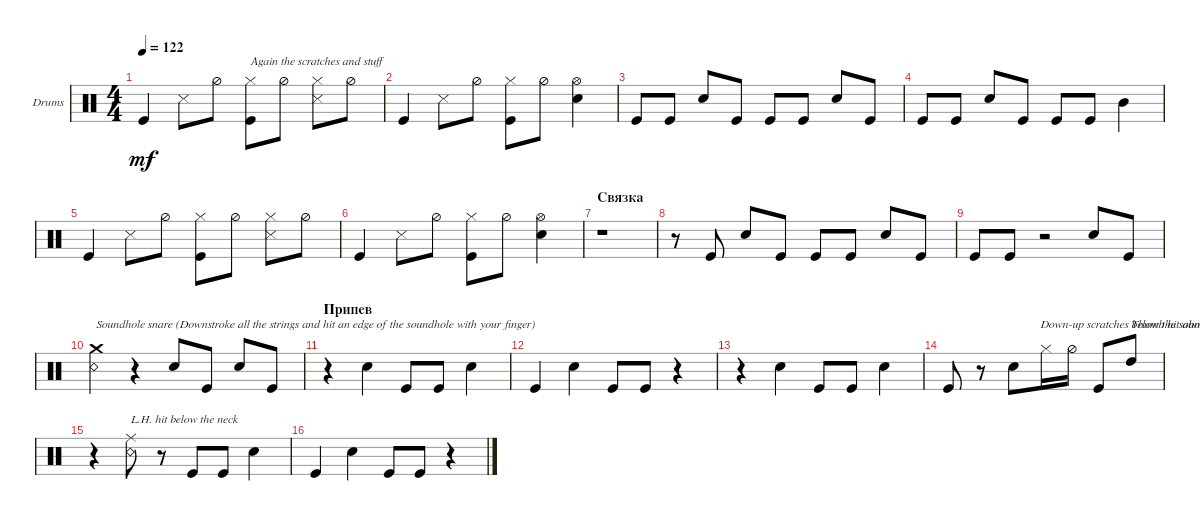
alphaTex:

\defaultSystemsLayout 4
\bracketExtendMode groupsimilarinstruments
\firstSystemTrackNameOrientation horizontal
\otherSystemsTrackNameOrientation horizontal
\track ("Drumkit" "Drums") {instrument percussion}
\staff {score}
\articulation defaults
\ts (4 4)
\tempo 122
\clef neutral
\ks c "Kick (hit)".4{dy mf} "Snare (side stick) 3".8 "Hi-Hat (half)".8
("Hi-Hat (closed)" "Kick (hit)").8{txt "Again the scratches and stuff"} "Hi-Hat (half)".8 ("Hi-Hat (closed)" "Snare (side stick) 3").8 "Hi-Hat (half)".8 |
"Kick (hit)".4 "Snare (side stick) 3".8 "Hi-Hat (half)".8 ("Hi-Hat (closed)" "Kick (hit)").8 "Hi-Hat (half)".8 ("Snare (hit) 2" "Hi-Hat (open)").4 |
"Kick (hit)".8 "Kick (hit)".8 "Snare (hit) 2".8 "Kick (hit)".8 "Kick (hit)".8 "Kick (hit)".8 "Snare (hit) 2".8 "Kick (hit)".8 |
"Kick (hit)".8 "Kick (hit)".8 "Snare (hit) 2".8 "Kick (hit)".8 "Kick (hit)".8 "Kick (hit)".8 "Mid Tom (hit)".4 |
"Kick (hit)".4 "Snare (side stick) 3".8 "Hi-Hat (half)".8 ("Hi-Hat (closed)" "Kick (hit)").8 "Hi-Hat (half)".8 ("Hi-Hat (closed)" "Snare (side stick) 3").8 "Hi-Hat (half)".8 |
"Kick (hit)".4 "Snare (side stick) 3".8 "Hi-Hat (half)".8 ("Hi-Hat (closed)" "Kick (hit)").8 "Hi-Hat (half)".8 ("Snare (hit) 2" "Hi-Hat (open)").4 |
\section ("" "Связка")
r.1 |
r.8 "Kick (hit)".8 "Snare (hit) 2".8 "Kick (hit)".8 "Kick (hit)".8 "Kick (hit)".8 "Snare (hit) 2".8 "Kick (hit)".8 |
"Kick (hit)".8 "Kick (hit)".8 r.2 "Snare (hit) 2".8 "Kick (hit)".8 |
("Snare (rim shot)" "Crash medium (hit)").4{txt "Soundhole snare (Downstroke all the strings and hit an edge of the soundhole with your finger) "} r.4 "Snare (hit) 2".8 "Kick (hit)".8 "Snare (hit) 2".8 "Kick (hit)".8 |
\section ("" "Припев")
r.4 "Snare (hit) 2".4 "Kick (hit)".8 "Kick (hit)".8 "Snare (hit) 2".4 |
"Kick (hit)".4 "Snare (hit) 2".4 "Kick (hit)".8 "Kick (hit)".8 r.4 |
r.4 "Snare (hit) 2".4 "Kick (hit)".8 "Kick (hit)".8 "Snare (hit) 2".4 |
"Kick (hit)".8 r.8 "Snare (hit) 2".8{txt "         Down-up scratches below the soundhole"} "Hi-Hat (closed)".16 "Hi-Hat (half)".16 "Kick (hit)".8 "High Tom (hit)".8{txt "Thumb hit above the soundhole"} |
r.4 ("Ride (middle)" "Snare (rim shot)").8{txt "L.H. hit below the neck"} r.8 "Kick (hit)".8 "Kick (hit)".8 "Snare (hit) 2".4 |
"Kick (hit)".4 "Snare (hit) 2".4 "Kick (hit)".8 "Kick (hit)".8 r.4
